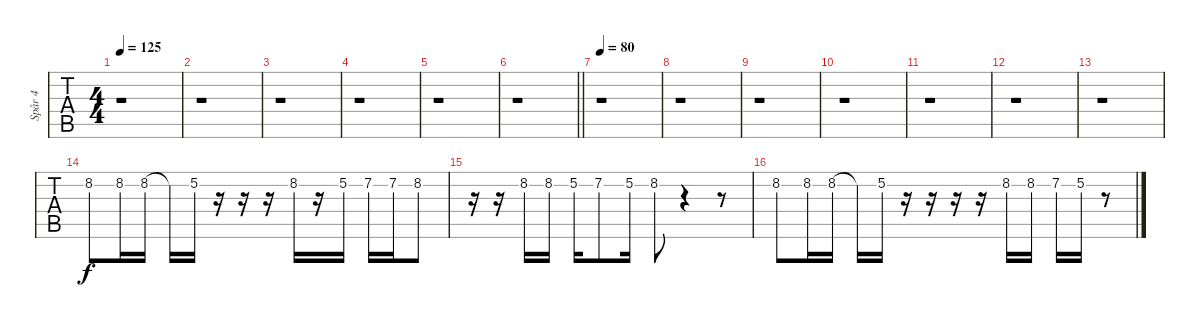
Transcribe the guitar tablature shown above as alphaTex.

\track ("Spår 4" "Spår 4") {instrument choiraahs}
\staff {tabs}
\tuning (E4 B3 G3 D3 A2 E2) {hide}
\ts (4 4)
\tempo 125
\clef g2
\ks c
r.1{dy f} |
r.1 |
r.1 |
r.1 |
r.1 |
\barLineRight lightlight
r.1 |
\tempo 80
r.1 |
r.1 |
r.1 |
r.1 |
r.1 |
r.1 |
r.1 |
8.2.8{volume 13} 8.2.16 8.2.16 8.2{t}.16 5.2.16 r.16 r.16 r.16 8.2.16 r.16 5.2.16 7.2.16 7.2.16 8.2.8 |
r.16 r.16 8.2.16 8.2.16 5.2.16 7.2.8 5.2.16 8.2.8 r.4 r.8 |
8.2.8 8.2.16 8.2.16 8.2{t}.16 5.2.16 r.16 r.16 r.16 r.16 8.2.16 8.2.16 7.2.16 5.2.16 r.8
